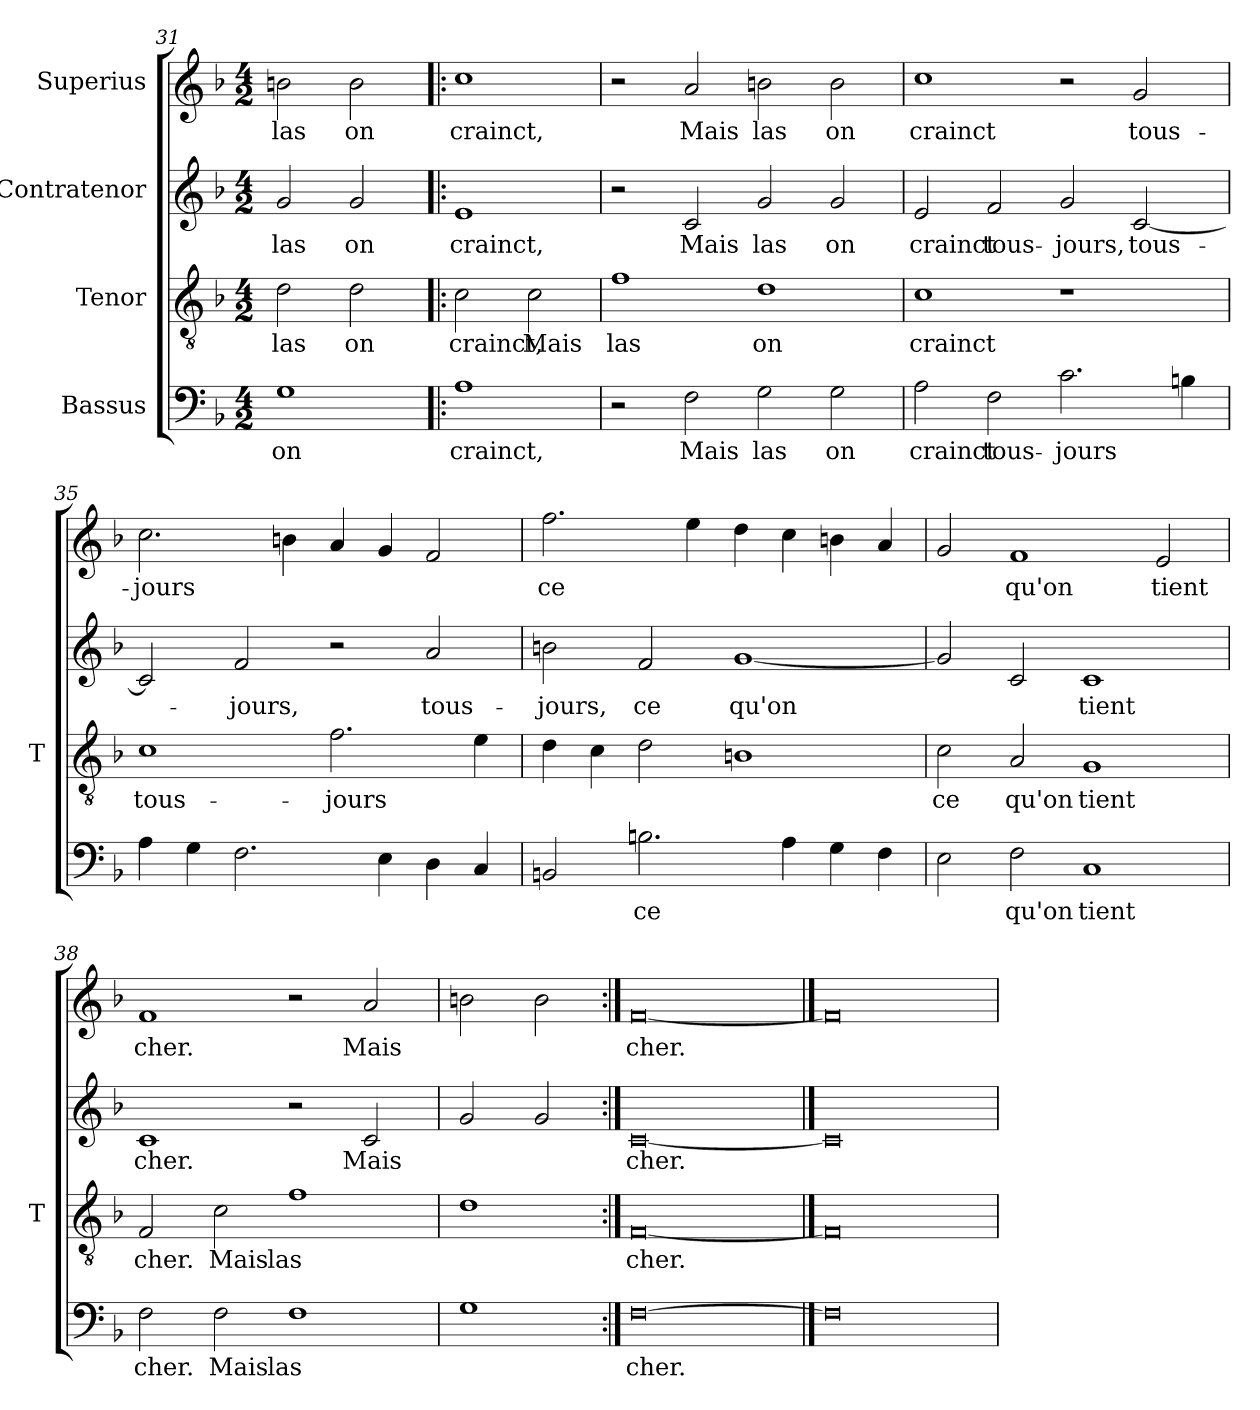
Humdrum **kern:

**kern	**text	**kern	**text	**kern	**text	**kern	**text
*part4	*part4	*part3	*part3	*part2	*part2	*part1	*part1
*staff4	*staff4	*staff3	*staff3	*staff2	*staff2	*staff1	*staff1
*I"Bassus	*	*I"Tenor	*	*I"Contratenor	*	*I"Superius	*
*	*	*I'T	*	*	*	*	*
*clefF4	*	*clefGv2	*	*clefG2	*	*clefG2	*
*k[b-]	*	*k[b-]	*	*k[b-]	*	*k[b-]	*
*M4/2	*	*M4/2	*	*M4/2	*	*M4/2	*
=31	=31	=31	=31	=31	=31	=31	=31
1G	-on	2d	-las	2g	-las	2bn	-las
.	.	2d	-on	2g	-on	2b	-on
=32!|:	=32!|:	=32!|:	=32!|:	=32!|:	=32!|:	=32!|:	=32!|:
1A	-crainct,	2c	-crainct,	1e	-crainct,	1cc	-crainct,
.	.	2c	-Mais	.	.	.	.
=33	=33	=33	=33	=33	=33	=33	=33
2r	.	1f	-las	2r	.	2r	.
2F	-Mais	.	.	2c	-Mais	2a	-Mais
2G	-las	1d	-on	2g	-las	2bn	-las
2G	-on	.	.	2g	-on	2b	-on
=34	=34	=34	=34	=34	=34	=34	=34
2A	-crainct	1c	-crainct	2e	-crainct	1cc	-crainct
2F	tous-	.	.	2f	tous-	.	.
2.c	-jours	1r	.	2g	-jours,	2r	.
.	.	.	.	[2c	tous-	2g	tous-
4Bn	.	.	.	.	.	.	.
=35	=35	=35	=35	=35	=35	=35	=35
4A	.	1c	tous-	2c]	.	2.cc	-jours
4G	.	.	.	.	.	.	.
2.F	.	.	.	2f	-jours,	.	.
.	.	.	.	.	.	4bn	.
.	.	2.f	-jours	2r	.	4a	.
4E	.	.	.	.	.	4g	.
4D	.	.	.	2a	tous-	2f	.
4C	.	4e	.	.	.	.	.
=36	=36	=36	=36	=36	=36	=36	=36
2BBn	.	4d	.	2bn	-jours,	2.ff	-ce
.	.	4c	.	.	.	.	.
2.Bn	-ce	2d	.	2f	-ce	.	.
.	.	.	.	.	.	4ee	.
.	.	1Bn	.	[1g	-qu'on	4dd	.
4A	.	.	.	.	.	4cc	.
4G	.	.	.	.	.	4bn	.
4F	.	.	.	.	.	4a	.
=37	=37	=37	=37	=37	=37	=37	=37
2E	.	2c	-ce	2g]	.	2g	.
2F	-qu'on	2A	-qu'on	2c	.	1f	-qu'on
1C	-tient	1G	-tient	1c	-tient	.	.
.	.	.	.	.	.	2e	-tient
=38	=38	=38	=38	=38	=38	=38	=38
2F	-cher.	2F	-cher.	1c	-cher.	1f	-cher.
2F	-Mais	2c	-Mais	.	.	.	.
1F	-las	1f	-las	2r	.	2r	.
.	.	.	.	2c	-Mais	2a	-Mais
=39	=39	=39	=39	=39	=39	=39	=39
1G	.	1d	.	2g	.	2bn	.
.	.	.	.	2g	.	2b	.
=40:|!	=40:|!	=40:|!	=40:|!	=40:|!	=40:|!	=40:|!	=40:|!
[0F	-cher.	[0F	-cher.	[0c	-cher.	[0f	-cher.
==41	==41	==41	==41	==41	==41	==41	==41
0F]	.	0F]	.	0c]	.	0f]	.
=	=	=	=	=	=	=	=
*-	*-	*-	*-	*-	*-	*-	*-
